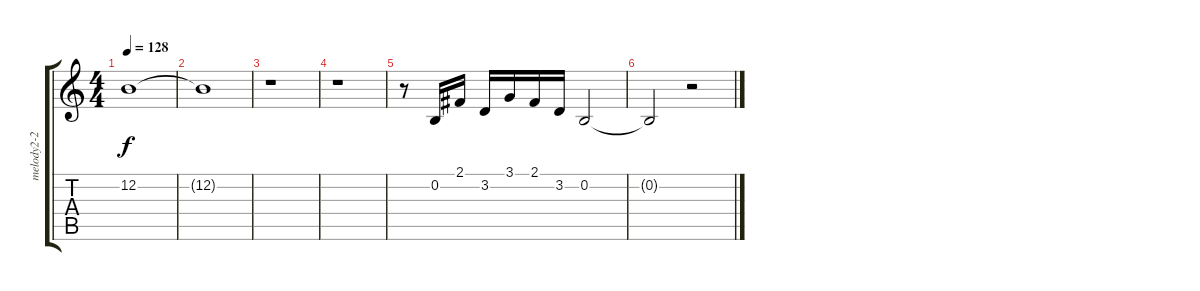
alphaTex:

\track ("melody2-2" "melody2-2") {instrument lead2sawtooth}
\staff {score tabs}
\tuning (E4 B3 G3 D3 A2 E2) {hide}
\ts (4 4)
\tempo 128
\clef g2
\ks c
12.2.1{dy f} |
12.2{t}.1 |
r.1 |
r.1 |
r.8 0.2.16{volume 4} 2.1.16 3.2.16{volume 3} 3.1.16 2.1.16{volume 3} 3.2.16 0.2.2{volume 3} |
0.2{t}.2 r.2
